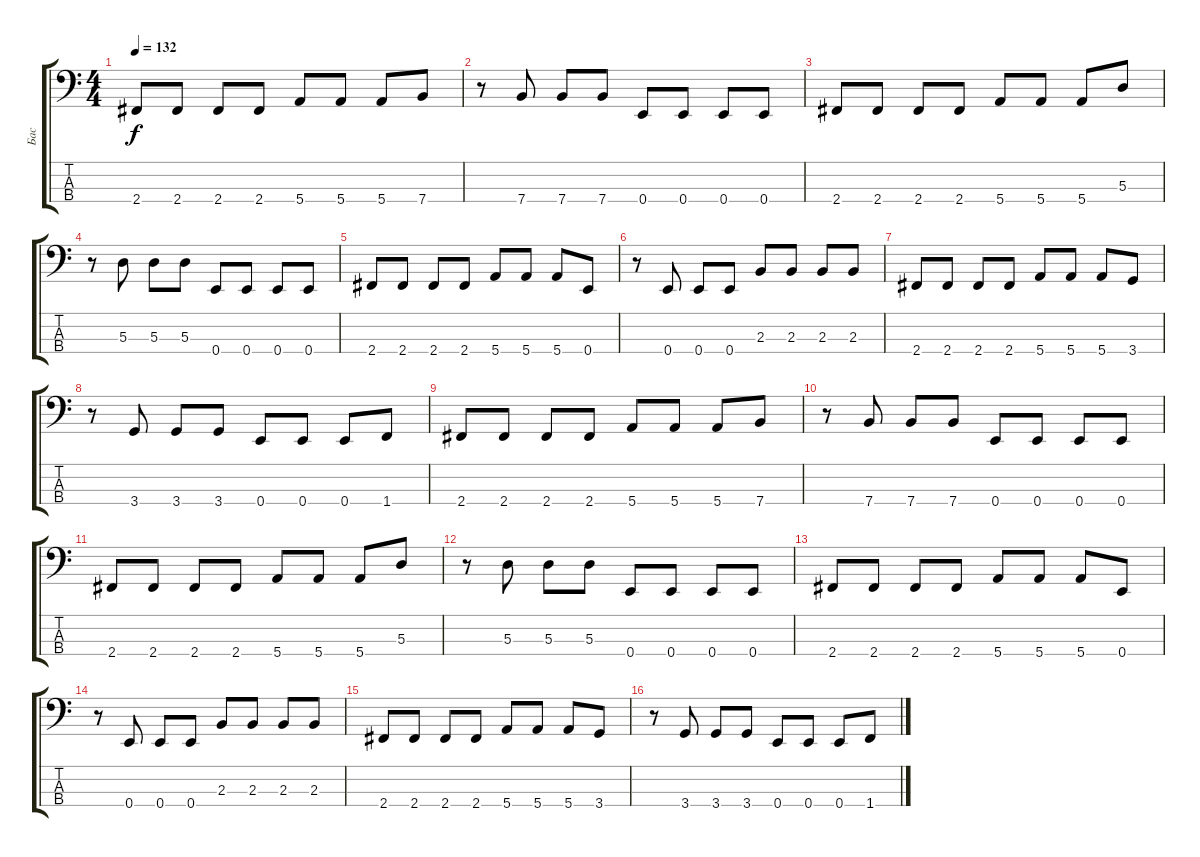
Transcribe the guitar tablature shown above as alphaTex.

\track ("Бас" "Бас") {instrument electricbassfinger}
\staff {score tabs}
\tuning (G2 D2 A1 E1) {hide}
\ts (4 4)
\tempo 132
\clef f4
\ks c
2.4.8{dy f} 2.4.8 2.4.8 2.4.8 5.4.8 5.4.8 5.4.8 7.4.8 |
r.8 7.4.8 7.4.8 7.4.8 0.4.8 0.4.8 0.4.8 0.4.8 |
2.4.8 2.4.8 2.4.8 2.4.8 5.4.8 5.4.8 5.4.8 5.3.8 |
r.8 5.3.8 5.3.8 5.3.8 0.4.8 0.4.8 0.4.8 0.4.8 |
2.4.8 2.4.8 2.4.8 2.4.8 5.4.8 5.4.8 5.4.8 0.4.8 |
r.8 0.4.8 0.4.8 0.4.8 2.3.8 2.3.8 2.3.8 2.3.8 |
2.4.8 2.4.8 2.4.8 2.4.8 5.4.8 5.4.8 5.4.8 3.4.8 |
r.8 3.4.8 3.4.8 3.4.8 0.4.8 0.4.8 0.4.8 1.4.8 |
2.4.8 2.4.8 2.4.8 2.4.8 5.4.8 5.4.8 5.4.8 7.4.8 |
r.8 7.4.8 7.4.8 7.4.8 0.4.8 0.4.8 0.4.8 0.4.8 |
2.4.8 2.4.8 2.4.8 2.4.8 5.4.8 5.4.8 5.4.8 5.3.8 |
r.8 5.3.8 5.3.8 5.3.8 0.4.8 0.4.8 0.4.8 0.4.8 |
2.4.8 2.4.8 2.4.8 2.4.8 5.4.8 5.4.8 5.4.8 0.4.8 |
r.8 0.4.8 0.4.8 0.4.8 2.3.8 2.3.8 2.3.8 2.3.8 |
2.4.8 2.4.8 2.4.8 2.4.8 5.4.8 5.4.8 5.4.8 3.4.8 |
r.8 3.4.8 3.4.8 3.4.8 0.4.8 0.4.8 0.4.8 1.4.8
